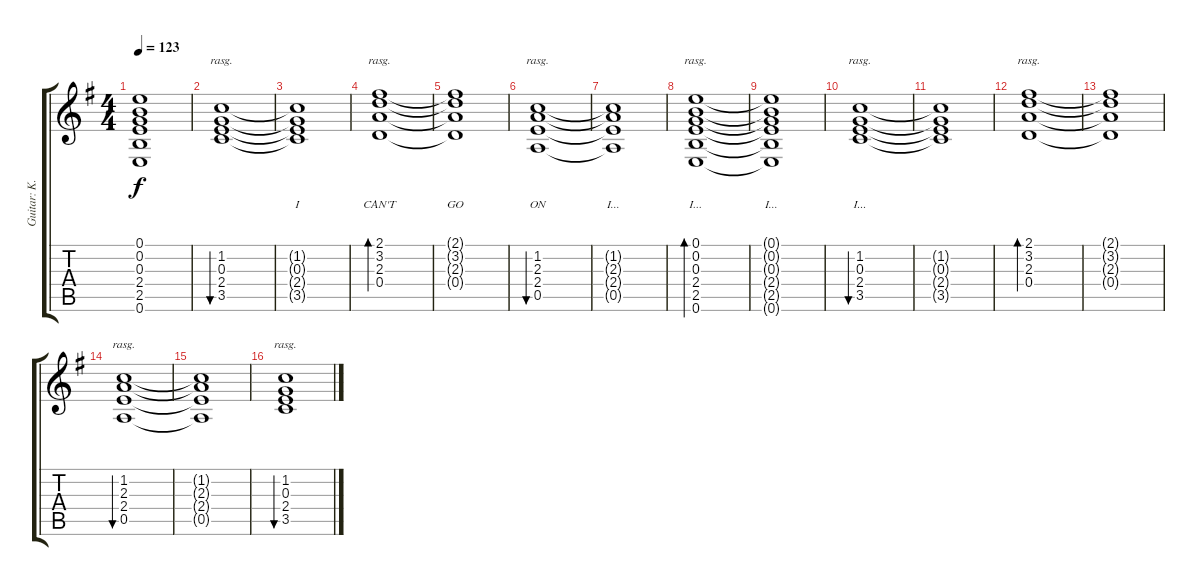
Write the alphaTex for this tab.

\track ("Guitar: K.K." "Guitar: K.") {instrument acousticguitarsteel}
\staff {score tabs}
\tuning (E4 B3 G3 D3 A2 E2) {hide}
\ts (4 4)
\tempo 123
\clef g2
\ks g
(0.1{t} 0.2{t} 0.3{t} 2.4{t} 2.5{t} 0.6{t}).1{lyrics (0 "") lyrics (1 "") lyrics (2 "") lyrics (3 "") lyrics (4 "") dy f} |
(1.2 0.3 2.4 3.5).1{bu 60 rasg ii lyrics (0 "") lyrics (1 "") lyrics (2 "") lyrics (3 "") lyrics (4 "")} |
(1.2{t} 0.3{t} 2.4{t} 3.5{t}).1{lyrics (0 "I") lyrics (1 "") lyrics (2 "") lyrics (3 "") lyrics (4 "")} |
(2.1 3.2 2.3 0.4).1{bd 60 rasg ii lyrics (0 "CAN'T") lyrics (1 "") lyrics (2 "") lyrics (3 "") lyrics (4 "")} |
(2.1{t} 3.2{t} 2.3{t} 0.4{t}).1{lyrics (0 "GO") lyrics (1 "") lyrics (2 "") lyrics (3 "") lyrics (4 "")} |
(1.2 2.3 2.4 0.5).1{bu 60 rasg ii lyrics (0 "ON") lyrics (1 "") lyrics (2 "") lyrics (3 "") lyrics (4 "")} |
(1.2{t} 2.3{t} 2.4{t} 0.5{t}).1{lyrics (0 "I...") lyrics (1 "") lyrics (2 "") lyrics (3 "") lyrics (4 "")} |
(0.1 0.2 0.3 2.4 2.5 0.6).1{bd 60 rasg ii lyrics (0 "I...") lyrics (1 "") lyrics (2 "") lyrics (3 "") lyrics (4 "")} |
(0.1{t} 0.2{t} 0.3{t} 2.4{t} 2.5{t} 0.6{t}).1{lyrics (0 "I...") lyrics (1 "") lyrics (2 "") lyrics (3 "") lyrics (4 "")} |
(1.2 0.3 2.4 3.5).1{bu 60 rasg ii lyrics (0 "I...") lyrics (1 "") lyrics (2 "") lyrics (3 "") lyrics (4 "")} |
(1.2{t} 0.3{t} 2.4{t} 3.5{t}).1{lyrics (0 "") lyrics (1 "") lyrics (2 "") lyrics (3 "") lyrics (4 "")} |
(2.1 3.2 2.3 0.4).1{bd 60 rasg ii lyrics (0 "") lyrics (1 "") lyrics (2 "") lyrics (3 "") lyrics (4 "")} |
(2.1{t} 3.2{t} 2.3{t} 0.4{t}).1{lyrics (0 "") lyrics (1 "") lyrics (2 "") lyrics (3 "") lyrics (4 "")} |
(1.2 2.3 2.4 0.5).1{bu 60 rasg ii lyrics (0 "") lyrics (1 "") lyrics (2 "") lyrics (3 "") lyrics (4 "")} |
(1.2{t} 2.3{t} 2.4{t} 0.5{t}).1{lyrics (0 "") lyrics (1 "") lyrics (2 "") lyrics (3 "") lyrics (4 "")} |
(1.2 0.3 2.4 3.5).1{bu 60 rasg ii lyrics (0 "") lyrics (1 "") lyrics (2 "") lyrics (3 "") lyrics (4 "")}
